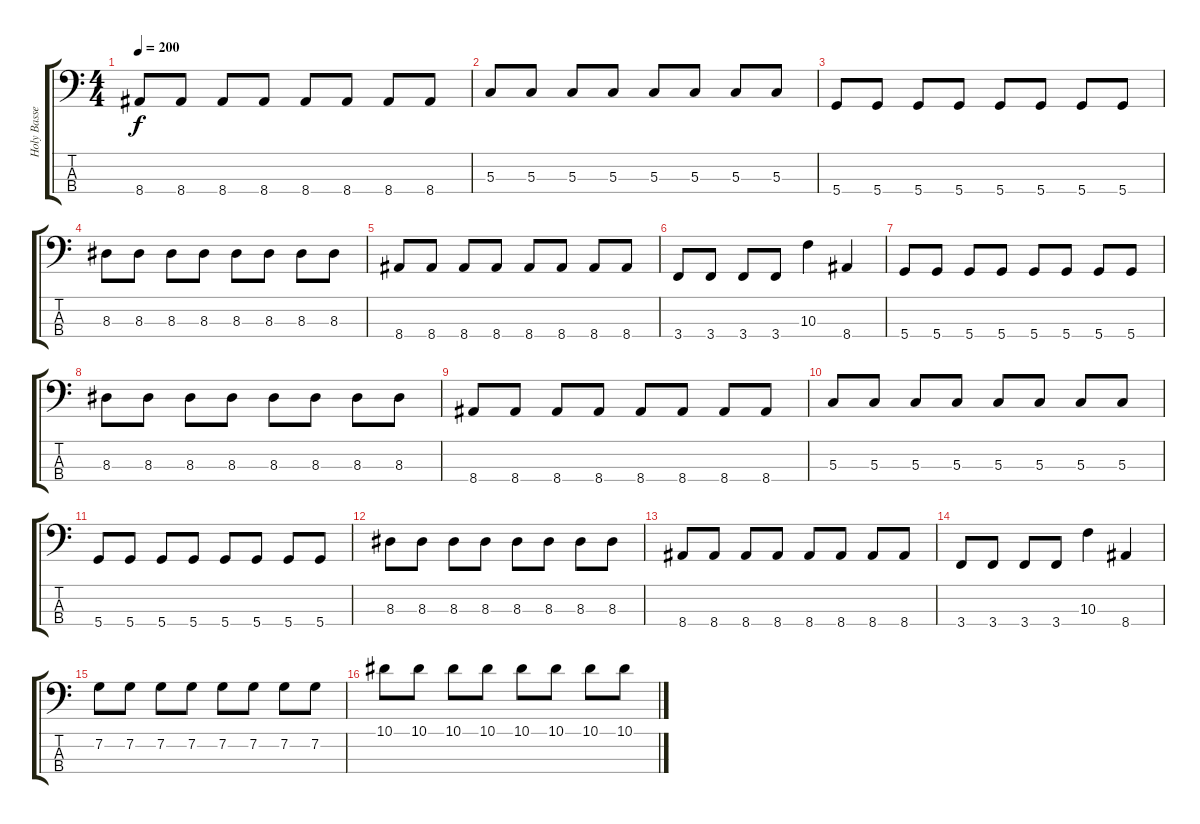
\track ("Holy Basse" "Holy Basse") {instrument electricbassfinger}
\staff {score tabs}
\tuning (F2 C2 G1 D1) {hide}
\ts (4 4)
\tempo 200
\clef f4
\ks c
8.4.8{dy f} 8.4.8 8.4.8 8.4.8 8.4.8 8.4.8 8.4.8 8.4.8 |
5.3.8 5.3.8 5.3.8 5.3.8 5.3.8 5.3.8 5.3.8 5.3.8 |
5.4.8 5.4.8 5.4.8 5.4.8 5.4.8 5.4.8 5.4.8 5.4.8 |
8.3.8 8.3.8 8.3.8 8.3.8 8.3.8 8.3.8 8.3.8 8.3.8 |
8.4.8 8.4.8 8.4.8 8.4.8 8.4.8 8.4.8 8.4.8 8.4.8 |
3.4.8 3.4.8 3.4.8 3.4.8 10.3.4 8.4.4 |
5.4.8 5.4.8 5.4.8 5.4.8 5.4.8 5.4.8 5.4.8 5.4.8 |
8.3.8 8.3.8 8.3.8 8.3.8 8.3.8 8.3.8 8.3.8 8.3.8 |
8.4.8 8.4.8 8.4.8 8.4.8 8.4.8 8.4.8 8.4.8 8.4.8 |
5.3.8 5.3.8 5.3.8 5.3.8 5.3.8 5.3.8 5.3.8 5.3.8 |
5.4.8 5.4.8 5.4.8 5.4.8 5.4.8 5.4.8 5.4.8 5.4.8 |
8.3.8 8.3.8 8.3.8 8.3.8 8.3.8 8.3.8 8.3.8 8.3.8 |
8.4.8 8.4.8 8.4.8 8.4.8 8.4.8 8.4.8 8.4.8 8.4.8 |
3.4.8 3.4.8 3.4.8 3.4.8 10.3.4 8.4.4 |
7.2.8 7.2.8 7.2.8 7.2.8 7.2.8 7.2.8 7.2.8 7.2.8 |
10.1.8 10.1.8 10.1.8 10.1.8 10.1.8 10.1.8 10.1.8 10.1.8
